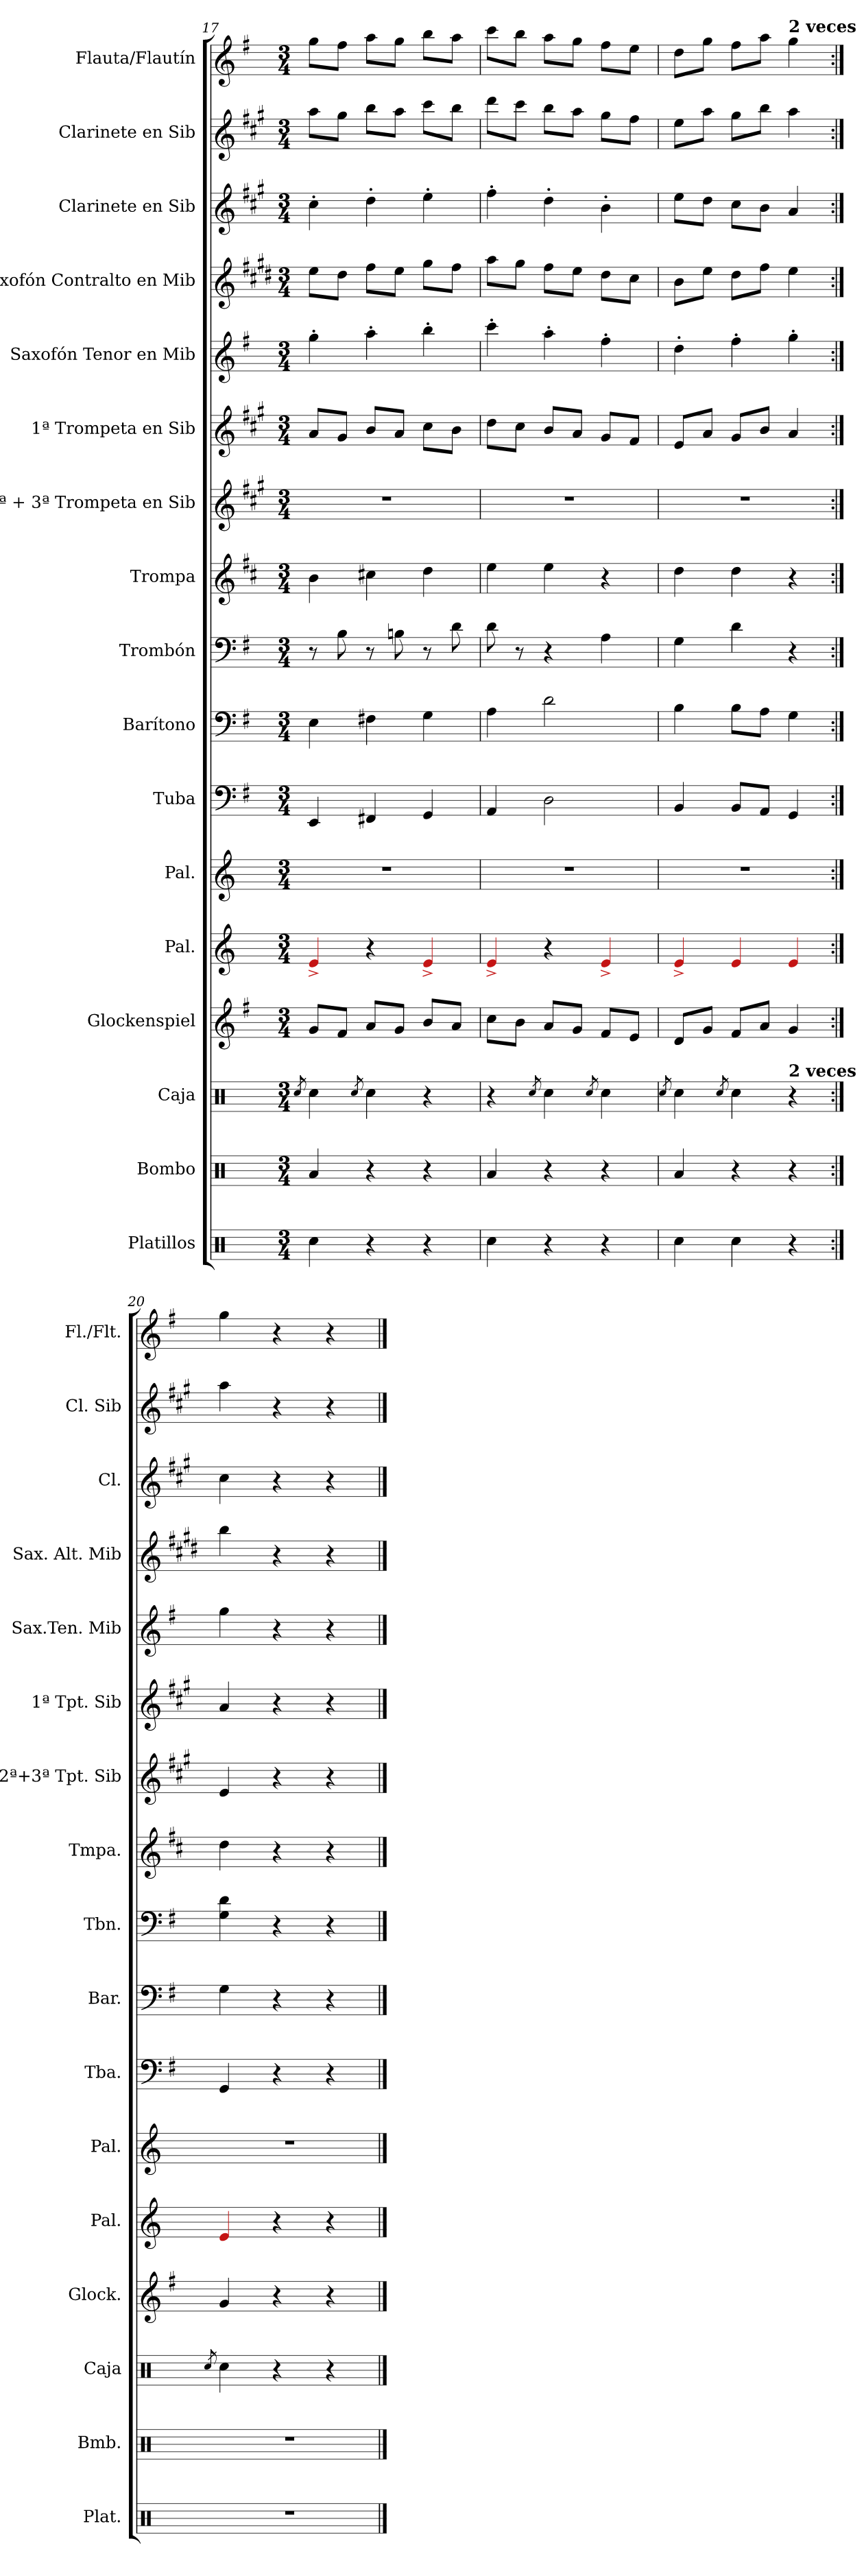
**kern	**kern	**kern	**kern	**kern	**kern	**kern	**kern	**kern	**kern	**kern	**kern	**kern	**kern	**kern	**kern	**kern
*part17	*part16	*part15	*part14	*part13	*part12	*part11	*part10	*part9	*part8	*part7	*part6	*part5	*part4	*part3	*part2	*part1
*staff17	*staff16	*staff15	*staff14	*staff13	*staff12	*staff11	*staff10	*staff9	*staff8	*staff7	*staff6	*staff5	*staff4	*staff3	*staff2	*staff1
*I"Platillos	*I"Bombo	*I"Caja	*I"Glockenspiel	*I"Pal.	*I"Pal.	*I"Tuba	*I"Barítono	*I"Trombón	*I"Trompa	*I"2ª + 3ª Trompeta en Sib	*I"1ª Trompeta en Sib	*I"Saxofón Tenor en Mib	*I"Saxofón Contralto en Mib	*I"Clarinete en Sib	*I"Clarinete en Sib	*I"Flauta/Flautín
*I'Plat.	*I'Bmb.	*I'Caja	*I'Glock.	*I'Pal.	*I'Pal.	*I'Tba.	*I'Bar.	*I'Tbn.	*I'Tmpa.	*I'2ª+3ª Tpt. Sib	*I'1ª Tpt. Sib	*I'Sax.Ten. Mib	*I'Sax. Alt. Mib	*I'Cl.	*I'Cl. Sib	*I'Fl./Flt.
*clefX	*clefX	*clefX	*clefG2	*clefG2	*clefG2	*clefF4	*clefF4	*clefF4	*clefG2	*clefG2	*clefG2	*clefG2	*clefG2	*clefG2	*clefG2	*clefG2
*	*	*	*ITrd-14c-24	*	*	*	*	*	*ITrd4c7	*ITrd1c2	*ITrd1c2	*ITrd8c14	*ITrd5c9	*ITrd1c2	*ITrd1c2	*
*k[]	*k[]	*k[]	*k[f#]	*k[]	*k[]	*k[f#]	*k[f#]	*k[f#]	*k[f#]	*k[f#]	*k[f#]	*k[f#]	*k[f#]	*k[f#]	*k[f#]	*k[f#]
*C:	*C:	*C:	*G:	*C:	*C:	*G:	*G:	*G:	*G:	*G:	*G:	*G:	*G:	*G:	*G:	*G:
*M3/4	*M3/4	*M3/4	*M3/4	*M3/4	*M3/4	*M3/4	*M3/4	*M3/4	*M3/4	*M3/4	*M3/4	*M3/4	*M3/4	*M3/4	*M3/4	*M3/4
=17	=17	=17	=17	=17	=17	=17	=17	=17	=17	=17	=17	=17	=17	=17	=17	=17
.	.	8qRcci/	.	.	.	.	.	.	.	.	.	.	.	.	.	.
!	!	!	!	!	!LO:N:vis=1	!	!	!	!	!LO:N:vis=1	!	!	!	!	!	!
4Rcci\	4Rai/	4Rcci\	8gggi/L	4Re^i/	2.r	4EEi/	4Ei\	8r	4ei\	2.r	8gi/L	4g'i\	8gi\L	4b'i\	8ggi\L	8ggi\L
.	.	.	8fff#i/J	.	.	.	.	8Bi\	.	.	8f#i/J	.	8f#i\J	.	8ff#i\J	8ff#i\J
.	.	8qRcci/	.	.	.	.	.	.	.	.	.	.	.	.	.	.
4r	4r	4Rcci\	8aaai/L	4r	.	4FF#Xi/	4F#Xi\	8r	4f#Xi\	.	8ai/L	4a'i\	8ai\L	4cc'i\	8aai\L	8aai\L
.	.	.	8gggi/J	.	.	.	.	8Bni\	.	.	8gi/J	.	8gi\J	.	8ggi\J	8ggi\J
4r	4r	4r	8bbbi/L	4Re^i/	.	4GGi/	4Gi\	8r	4gi\	.	8bi\L	4b'i\	8bi\L	4dd'i\	8bbi\L	8bbi\L
.	.	.	8aaai/J	.	.	.	.	8di\	.	.	8ai\J	.	8ai\J	.	8aai\J	8aai\J
=18	=18	=18	=18	=18	=18	=18	=18	=18	=18	=18	=18	=18	=18	=18	=18	=18
!	!	!	!	!	!LO:N:vis=1	!	!	!	!	!LO:N:vis=1	!	!	!	!	!	!
4Rcci\	4Rai/	4r	8cccci\L	4Re^i/	2.r	4AAi/	4Ai\	8di\	4ai\	2.r	8cci\L	4cc'i\	8cci\L	4ee'i\	8ccci\L	8ccci\L
.	.	.	8bbbi\J	.	.	.	.	8r	.	.	8bi\J	.	8bi\J	.	8bbi\J	8bbi\J
.	.	8qRcci/	.	.	.	.	.	.	.	.	.	.	.	.	.	.
4r	4r	4Rcci\	8aaai/L	4r	.	2Di\	2di\	4r	4ai\	.	8ai/L	4a'i\	8ai\L	4cc'i\	8aai\L	8aai\L
.	.	.	8gggi/J	.	.	.	.	.	.	.	8gi/J	.	8gi\J	.	8ggi\J	8ggi\J
.	.	8qRcci/	.	.	.	.	.	.	.	.	.	.	.	.	.	.
4r	4r	4Rcci\	8fff#i/L	4Re^i/	.	.	.	4Ai\	4r	.	8f#i/L	4f#'i\	8f#i\L	4a'i\	8ff#i\L	8ff#i\L
.	.	.	8eeei/J	.	.	.	.	.	.	.	8ei/J	.	8ei\J	.	8eei\J	8eei\J
=19	=19	=19	=19	=19	=19	=19	=19	=19	=19	=19	=19	=19	=19	=19	=19	=19
.	.	8qRcci/	.	.	.	.	.	.	.	.	.	.	.	.	.	.
!	!	!	!	!	!LO:N:vis=1	!	!	!	!	!LO:N:vis=1	!	!	!	!	!	!
4Rcci\	4Rai/	4Rcci\	8dddi/L	4Re^i/	2.r	4BBi/	4Bi\	4Gi\	4gi\	2.r	8di/L	4d'i\	8di\L	8ddi\L	8ddi\L	8ddi\L
.	.	.	8gggi/J	.	.	.	.	.	.	.	8gi/J	.	8gi\J	8cci\J	8ggi\J	8ggi\J
.	.	8qRcci/	.	.	.	.	.	.	.	.	.	.	.	.	.	.
4Rcci\	4r	4Rcci\	8fff#i/L	4Rei/	.	8BBi/L	8Bi\L	4di\	4gi\	.	8f#i/L	4f#'i\	8f#i\L	8bi\L	8ff#i\L	8ff#i\L
.	.	.	8aaai/J	.	.	8AAi/J	8Ai\J	.	.	.	8ai/J	.	8ai\J	8ai\J	8aai\J	8aai\J
!	!	!	!	!	!	!	!	!	!	!	!	!	!	!	!	!LO:TX:a:B:t=2 veces
!	!	!LO:TX:a:B:t=2 veces	!	!	!	!	!	!	!	!	!	!	!	!	!	!
4r	4r	4r	4gggi/	4Rei/	.	4GGi/	4Gi\	4r	4r	.	4gi/	4g'i\	4gi\	4gi/	4ggi\	4ggi\
=20:|!	=20:|!	=20:|!	=20:|!	=20:|!	=20:|!	=20:|!	=20:|!	=20:|!	=20:|!	=20:|!	=20:|!	=20:|!	=20:|!	=20:|!	=20:|!	=20:|!
.	.	8qRcci/	.	.	.	.	.	.	.	.	.	.	.	.	.	.
!LO:N:vis=1	!LO:N:vis=1	!	!	!	!LO:N:vis=1	!	!	!	!	!	!	!	!	!	!	!
2.r	2.r	4Rcci\	4gggi/	4Rei/	2.r	4GGi/	4Gi\	4Gi\ 4di	4gi\	4di/	4gi/	4gi\	4ddi\	4bi\	4ggi\	4ggi\
.	.	4r	4r	4r	.	4r	4r	4r	4r	4r	4r	4r	4r	4r	4r	4r
.	.	4r	4r	4r	.	4r	4r	4r	4r	4r	4r	4r	4r	4r	4r	4r
==	==	==	==	==	==	==	==	==	==	==	==	==	==	==	==	==
*-	*-	*-	*-	*-	*-	*-	*-	*-	*-	*-	*-	*-	*-	*-	*-	*-
